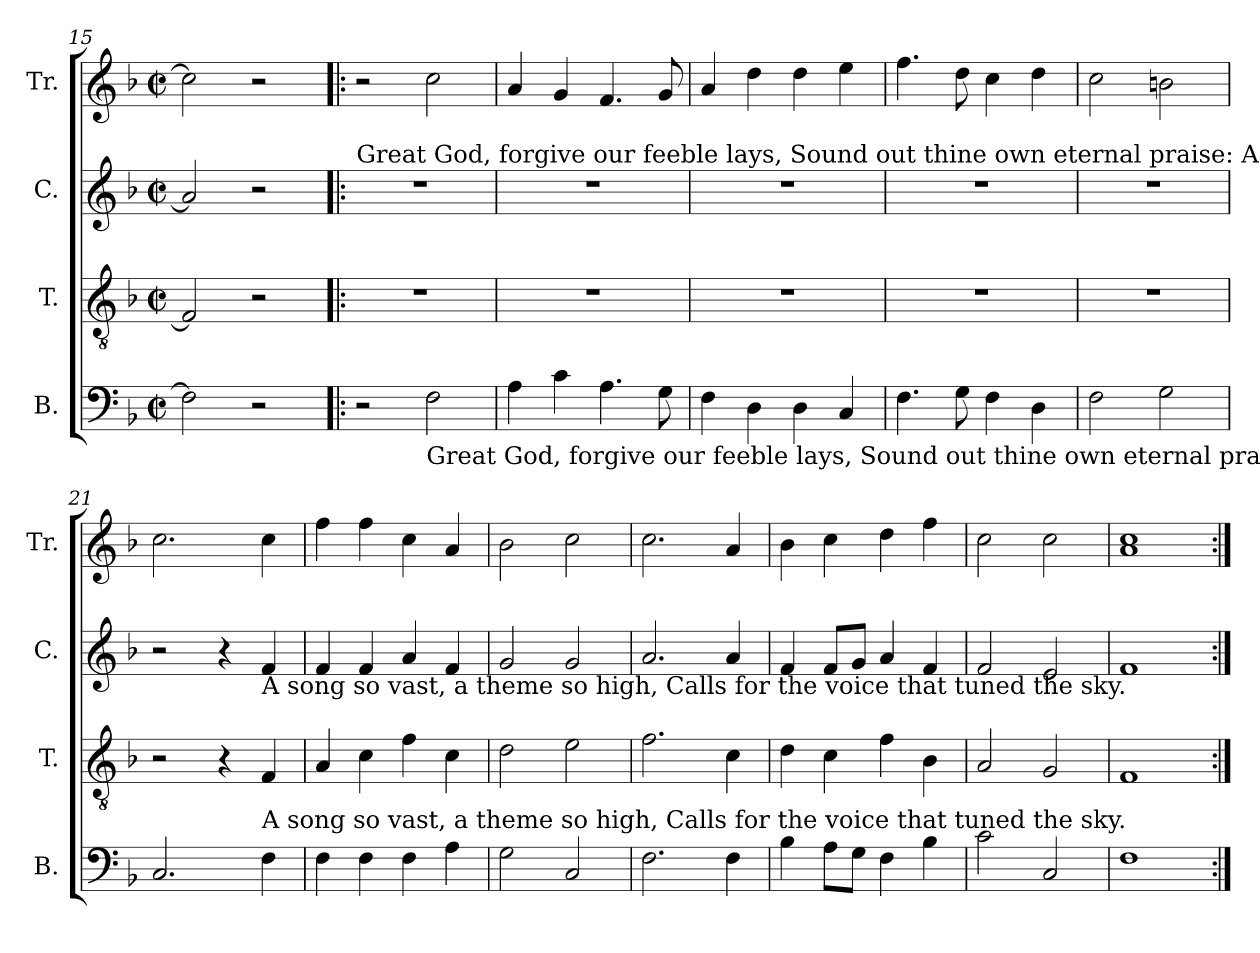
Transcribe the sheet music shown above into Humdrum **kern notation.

**kern	**kern	**kern	**kern
*part4	*part3	*part2	*part1
*staff4	*staff3	*staff2	*staff1
*I"B.	*I"T.	*I"C.	*I"Tr.
*I'B.	*I'T.	*I'C.	*I'Tr.
*clefF4	*clefGv2	*clefG2	*clefG2
*k[b-]	*k[b-]	*k[b-]	*k[b-]
*M2/2	*M2/2	*M2/2	*M2/2
*met(c|)	*met(c|)	*met(c|)	*met(c|)
=15	=15	=15	=15
2F\]	2F/]	2a/]	2cc\]
2r	2r	2r	2r
!!LO:LB:g=z
=16!|:	=16!|:	=16!|:	=16!|:
!	!	!LO:TX:a:t=Great God, forgive our feeble lays, Sound out thine own eternal praise&colon; A song so vast, a theme so high, Calls for the voice that tuned the sky.	!
2r	1r	1r	2r
!LO:TX:b:t=Great God, forgive our feeble lays, Sound out thine own eternal praise&colon; A song so vast, a theme so high, Calls for the voice that tuned the sky.	!	!	!
2F\	.	.	2cc\
=17	=17	=17	=17
4A\	1r	1r	4a/
4c\	.	.	4g/
4.A\	.	.	4.f/
8G\	.	.	8g/
=18	=18	=18	=18
4F\	1r	1r	4a/
4D\	.	.	4dd\
4D\	.	.	4dd\
4C/	.	.	4ee\
=19	=19	=19	=19
4.F\	1r	1r	4.ff\
8G\	.	.	8dd\
4F\	.	.	4cc\
4D\	.	.	4dd\
=20	=20	=20	=20
2F\	1r	1r	2cc\
2G\	.	.	2bn\
=21	=21	=21	=21
2.C/	2r	2r	2.cc\
.	4r	4r	.
!	!	!LO:TX:b:t=A song so vast, a theme so high, Calls for the voice that tuned the sky.	!
!LO:TX:a:t=A song so vast, a theme so high, Calls for the voice that tuned the sky.	!	!	!
4F\	4F/	4f/	4cc\
=22	=22	=22	=22
4F\	4A/	4f/	4ff\
4F\	4c\	4f/	4ff\
4F\	4f\	4a/	4cc\
4A\	4c\	4f/	4a/
=23	=23	=23	=23
2G\	2d\	2g/	2b-\
2C/	2e\	2g/	2cc\
=24	=24	=24	=24
2.F\	2.f\	2.a/	2.cc\
4F\	4c\	4a/	4a/
=25	=25	=25	=25
4B-\	4d\	4f/	4b-\
8A\L	4c\	8f/L	4cc\
8G\J	.	8g/J	.
4F\	4f\	4a/	4dd\
4B-\	4B-\	4f/	4ff\
=26	=26	=26	=26
2c\	2A/	2f/	2cc\
2C/	2G/	2e/	2cc\
=27	=27	=27	=27
1F	1F	1f	1a 1cc
=:|!	=:|!	=:|!	=:|!
*-	*-	*-	*-
